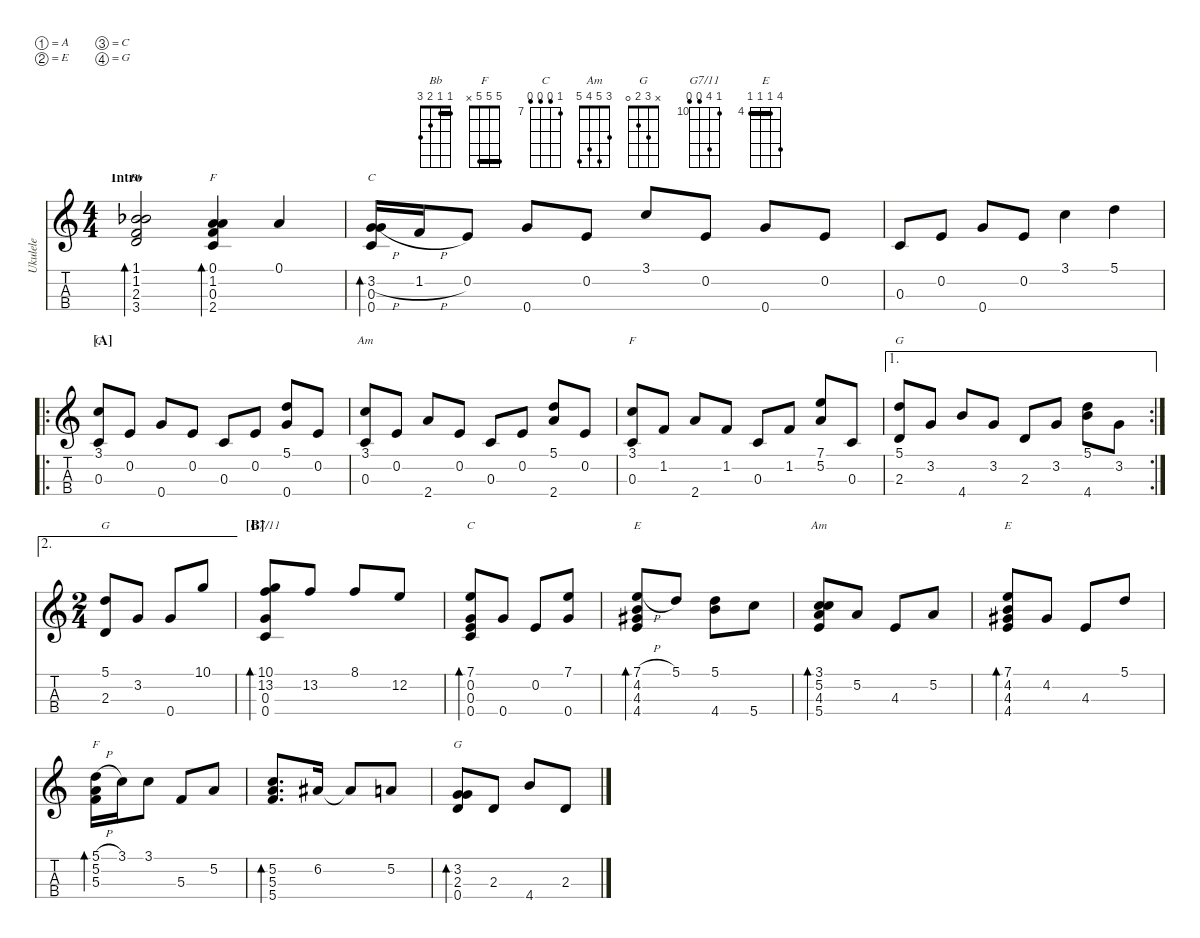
\defaultSystemsLayout 4
\hideDynamics
\bracketExtendMode nobrackets
\otherSystemsTrackNameOrientation horizontal
\defaultBarNumberDisplay Hide
\track ("Ukulele" "Ukulele") {defaultSystemsLayout 5 instrument acousticguitarnylon}
\staff {score tabs}
\tuning (A4 E4 C4 G4)
\displaytranspose 0
\chord ("Bb" 1 1 2 3) {barre 1}
\chord ("F" 0 1 0 2)
\chord ("C" x 3 0 0)
\chord ("C" 3 x 0 x)
\chord ("Am" 3 x 0 x)
\chord ("F" 3 x 0 x)
\chord ("G" 5 x 2 x)
\chord ("G7/11" 10 13 9 9) {firstfret 10}
\chord ("C" 7 6 6 6) {firstfret 7}
\chord ("E" 7 4 4 4) {firstfret 4 barre (4 4)}
\chord ("Am" 3 5 4 5)
\chord ("F" 5 5 5 x) {barre (5 5)}
\chord ("G" x 3 2 0)
\ts (4 4)
\section ("" "Intro")
\tempo (75 hide)
\clef g2
\ks c
(2.3 1.2 1.1{acc b} 3.4{acc b}).2{bd 39 ch "Bb" dy mf instrument acousticguitarnylon beam Up} (0.1 2.4 0.3 1.2).4{bd 39 ch "F" beam Up} 0.1.4{beam Up} |
(3.2{h} 0.4 0.3).16{bd 39 ch "C" beam Up} 1.2{h}.16{beam Up} 0.2.8{beam Up} 0.4.8{beam Up} 0.2.8{beam Up} 3.1.8{beam Up} 0.2.8{beam Up} 0.4.8{beam Up} 0.2.8{beam Up} |
0.3.8{beam Up} 0.2.8{beam Up} 0.4.8{beam Up} 0.2.8{beam Up} 3.1.4{beam Down} 5.1.4{beam Down} |
\ro
\section ("A" "")
(3.1 0.3).8{ch "C" beam Up} 0.2.8{beam Up} 0.4.8{beam Up} 0.2.8{beam Up} 0.3.8{beam Up} 0.2.8{beam Up} (5.1 0.4).8{beam Up} 0.2.8{beam Up} |
(3.1 0.3).8{ch "Am" beam Up} 0.2.8{beam Up} 2.4.8{beam Up} 0.2.8{beam Up} 0.3.8{beam Up} 0.2.8{beam Up} (5.1 2.4).8{beam Up} 0.2.8{beam Up} |
(0.3 3.1).8{ch "F" beam Up} 1.2.8{beam Up} 2.4.8{beam Up} 1.2.8{beam Up} 0.3.8{beam Up} 1.2.8{beam Up} (5.2 7.1).8{beam Up} 0.3.8{beam Up} |
\ae 1
\rc 2
(2.3 5.1).8{ch "G" beam Up} 3.2.8{beam Up} 4.4.8{beam Up} 3.2.8{beam Up} 2.3.8{beam Up} 3.2.8{beam Up} (5.1 4.4).8{beam Down} 3.2.8{beam Down} |
\ae 2
\ts (2 4)
\beaming (8 2 2)
(2.3 5.1).8{ch "G" beam Up} 3.2.8{beam Up} 0.4.8{beam Up} 10.1.8{beam Up} |
\section ("B" "")
(0.3 10.1 0.4 13.2).8{bd 38 ch "G7/11" beam Up} 13.2.8{beam Up} 8.1.8{beam Up} 12.2.8{beam Up} |
(7.1 0.4 0.2 0.3).8{bd 37 ch "C" beam Up} 0.4.8{beam Up} 0.2.8{beam Up} (7.1 0.4).8{beam Up} |
(4.3 4.2{acc #} 4.4 7.1{h}).8{bd 36 ch "E" beam Up} 5.1.8{beam Up} (5.1 4.4).8{beam Down} 5.4.8{beam Down} |
(3.1 5.2 4.3 5.4).8{bd 35 ch "Am" beam Up} 5.2.8{beam Up} 4.3.8{beam Up} 5.2.8{beam Up} |
(7.1 4.3 4.2{acc #} 4.4).8{bd 34 ch "E" beam Up} 4.2{acc #}.8{beam Up} 4.3.8{beam Up} 5.1.8{beam Up} |
(5.1{h} 5.2 5.3).16{bd 33 ch "F" beam Down} 3.1.16{beam Down} 3.1.8{beam Down} 5.3.8{beam Up} 5.2.8{beam Up} |
(5.2 5.3 5.4).8{d bd 32 beam Up} 6.2{acc #}.16{beam Up} 6.2{t acc #}.8{beam Up} 5.2.8{beam Up} |
(3.2 0.4 2.3).8{bd 31 ch "G" beam Up} 2.3.8{beam Up} 4.4.8{beam Up} 2.3.8{beam Up}
